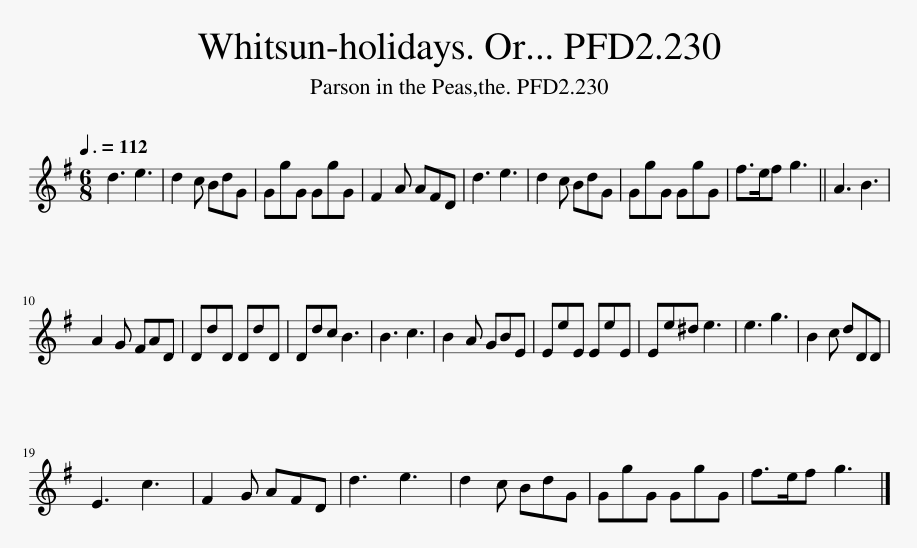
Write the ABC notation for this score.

X:1
L:1/8
Q:3/8=112
M:6/8
I:linebreak $
K:G
V:1 treble
V:1
 d3 e3 | d2 c BdG | GgG GgG | F2 A AFD | d3 e3 | %5
 d2 c BdG | GgG GgG | f>ef g3 || A3 B3 |$ A2 G FAD | %10
 DdD DdD | Ddc B3 | B3 c3 | B2 A GBE | EeE EeE | %15
 Ee^d e3 | e3 g3 | B2 c dDD |$ E3 c3 | F2 G AFD | %20
 d3 e3 | d2 c BdG | GgG GgG | f>ef g3 |] %24
